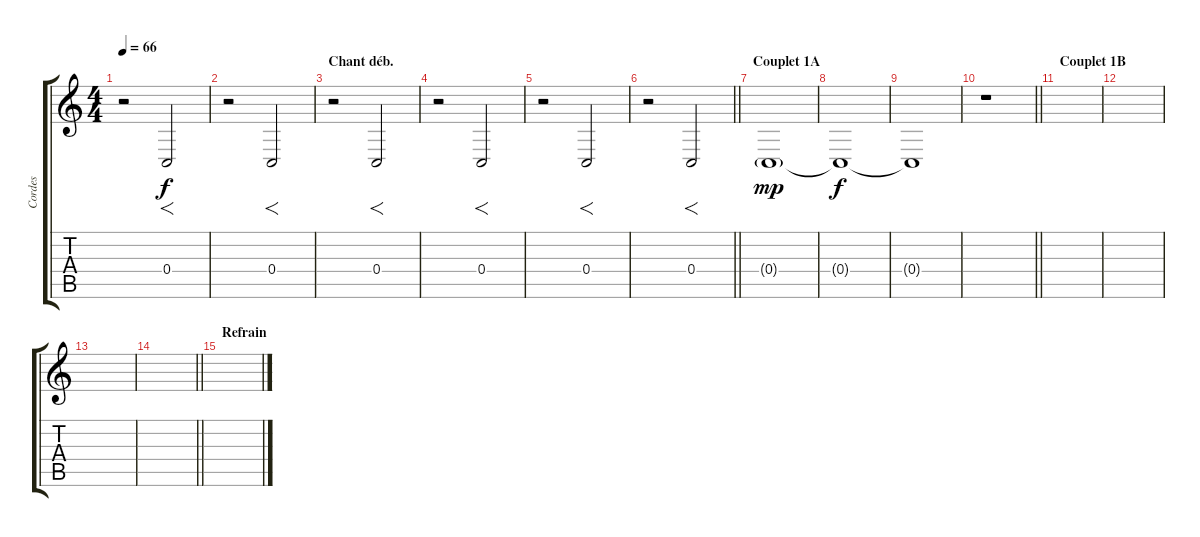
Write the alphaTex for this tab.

\track ("Cordes" "Cordes") {instrument stringensemble2}
\staff {score tabs}
\tuning (D4 A3 F3 C3 G2 C2) {hide}
\ts (4 4)
\tempo 66
\clef g2
\ks c
r.2{dy f instrument stringensemble2} 0.4.2{f} |
r.2 0.4.2{f} |
\section ("" "Chant déb.")
r.2 0.4.2{f} |
r.2 0.4.2{f} |
r.2 0.4.2{f} |
\barLineRight lightlight
r.2 0.4.2{f} |
\section ("" "Couplet 1A")
0.4{g}.1{dy mp} |
0.4{t}.1{dy f} |
0.4{t}.1 |
\barLineRight lightlight
r.1 |
\section ("" "Couplet 1B")
|
|
|
\barLineRight lightlight
|
\section ("" "Refrain")
